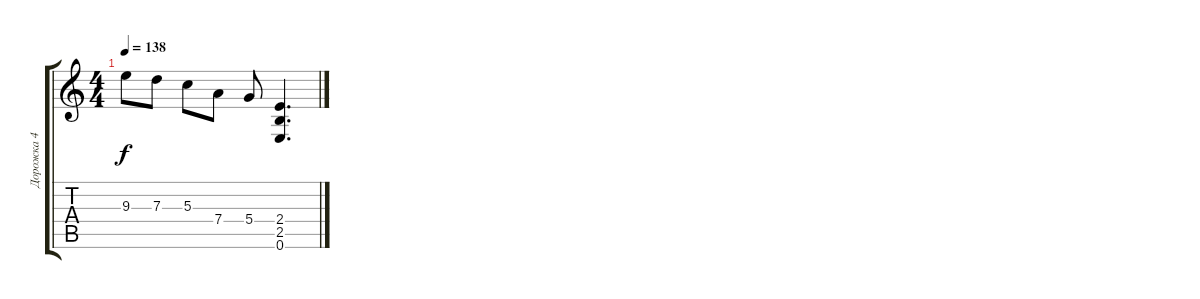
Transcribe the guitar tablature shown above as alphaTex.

\track ("Дорожка 4" "Дорожка 4") {instrument electricguitarjazz}
\staff {score tabs}
\tuning (E4 B3 G3 D3 A2 E2) {hide}
\ts (4 4)
\tempo 138
\clef g2
\ks c
9.3.8{dy f} 7.3.8 5.3.8 7.4.8 5.4.8 (2.4 2.5 0.6).4{d}
